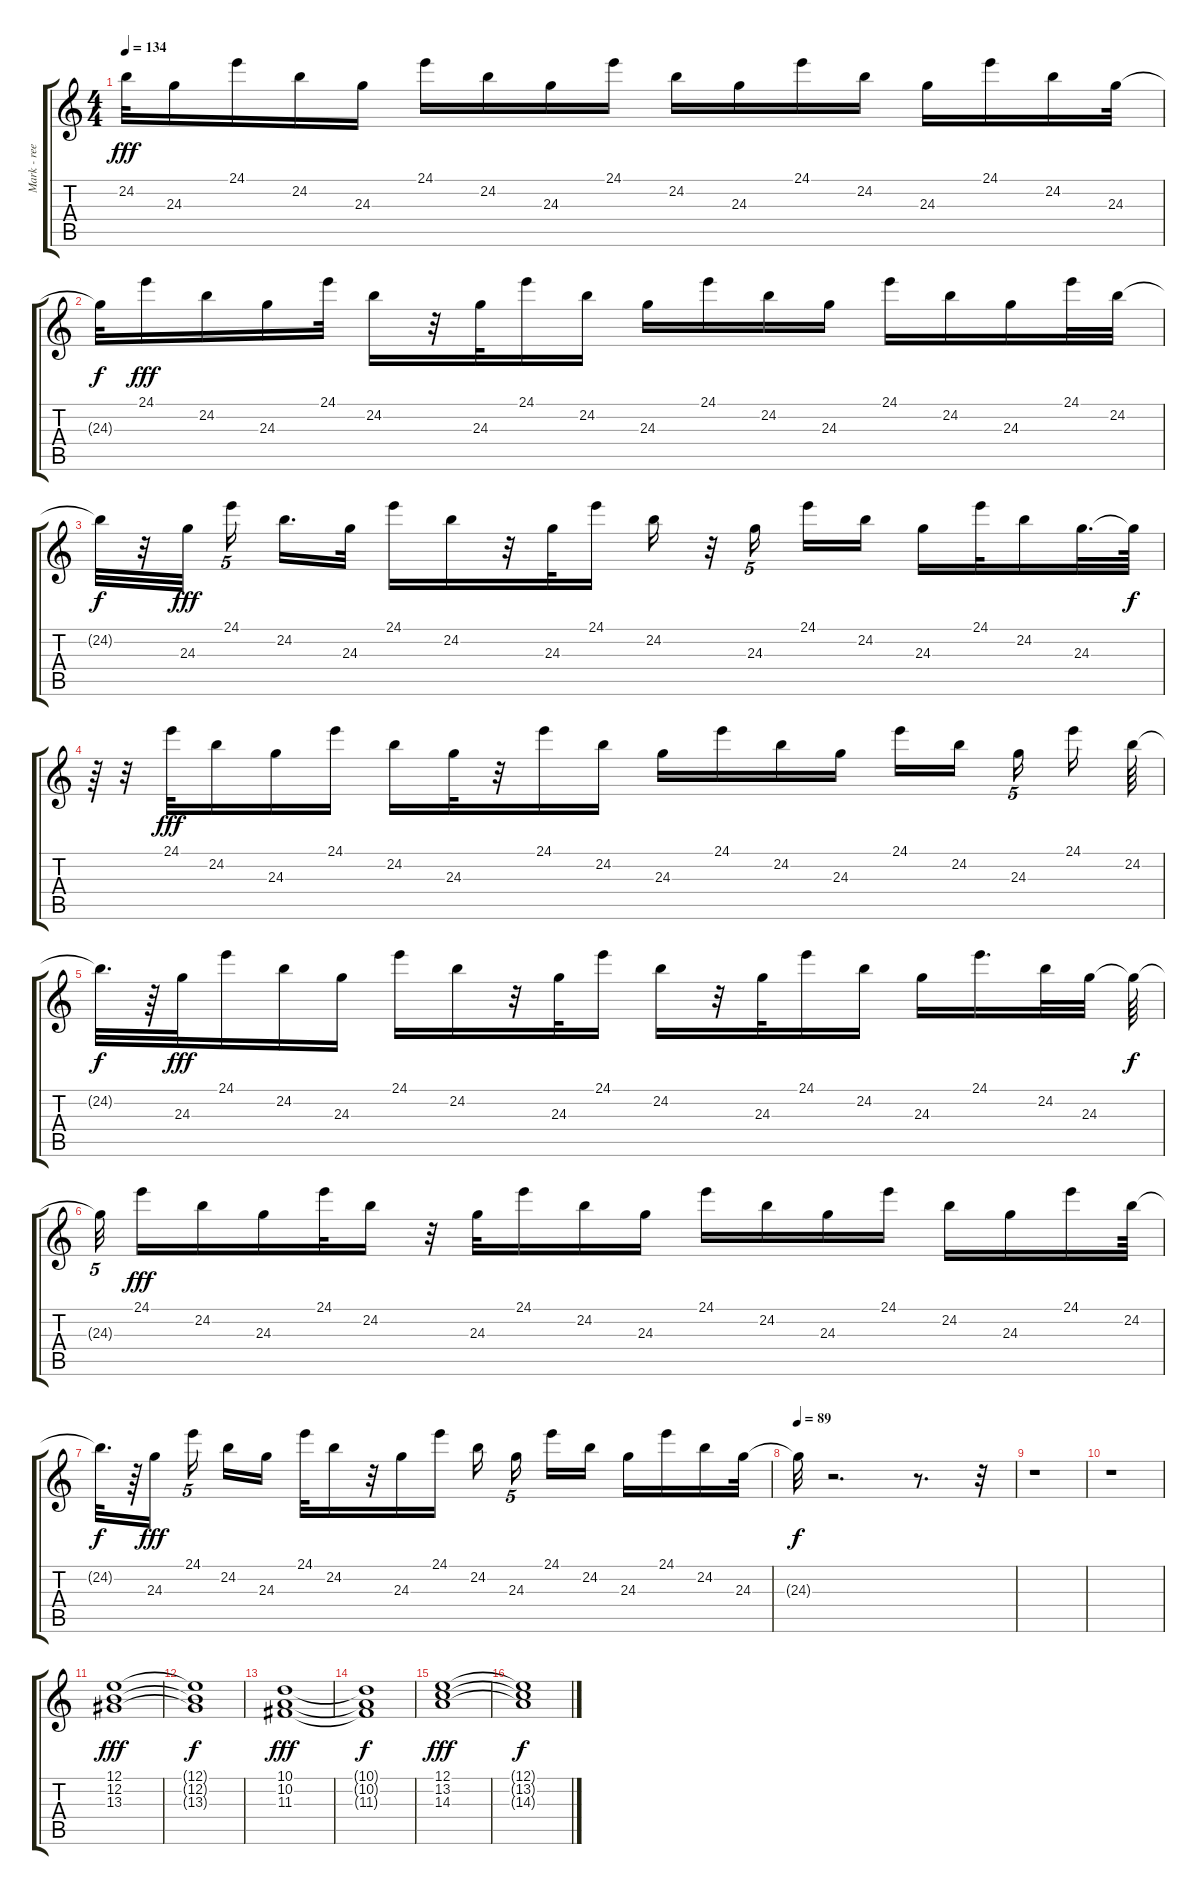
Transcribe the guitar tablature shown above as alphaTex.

\track ("Mark - reed organ" "Mark - ree") {instrument musicbox}
\staff {score tabs}
\tuning (E4 B3 G3 D3 A2 E2) {hide}
\ts (4 4)
\tempo 134
\clef g2
\ks c
24.2.32{dy fff} 24.3.16 24.1.16 24.2.16 24.3.16 24.1.16 24.2.16 24.3.16 24.1.16 24.2.16 24.3.16 24.1.16 24.2.16 24.3.16 24.1.16 24.2.16 24.3.32 |
24.3{t}.32{dy f} 24.1.16{dy fff} 24.2.16 24.3.16 24.1.32 24.2.16 r.32 24.3.32 24.1.16 24.2.16 24.3.16 24.1.16 24.2.16 24.3.16 24.1.16 24.2.16 24.3.16 24.1.32 24.2.32 |
24.2{t}.32{dy f} r.32 24.3.32{dy fff beam splitsecondary} 24.1.16{tu (5 4) beam splitsecondary} 24.2.16{d} 24.3.32 24.1.16 24.2.16 r.32 24.3.32 24.1.16 24.2.16 r.32 24.3.16{tu (5 4) beam splitsecondary} 24.1.16 24.2.16 24.3.16 24.1.32 24.2.16 24.3.32{d} 24.3{t}.64{dy f} |
r.64 r.32 24.1.32{dy fff} 24.2.16 24.3.16 24.1.16 24.2.16 24.3.32 r.32 24.1.16 24.2.16 24.3.16 24.1.16 24.2.16 24.3.16 24.1.16 24.2.16{beam splitsecondary} 24.3.16{tu (5 4)} 24.1.16 24.2.64 |
24.2{t}.32{d dy f} r.64 24.3.32{dy fff} 24.1.16 24.2.16 24.3.16 24.1.16 24.2.16 r.32 24.3.32 24.1.16 24.2.16 r.32 24.3.32 24.1.16 24.2.16 24.3.16 24.1.16{d} 24.2.32 24.3.32 24.3{t}.64{dy f} |
24.3{t}.32{tu (5 4) beam splitsecondary} 24.1.16{dy fff} 24.2.16 24.3.16 24.1.32 24.2.16 r.32 24.3.32 24.1.16 24.2.16 24.3.16 24.1.16 24.2.16 24.3.16 24.1.16 24.2.16 24.3.16 24.1.16 24.2.64 |
24.2{t}.32{d dy f} r.64 24.3.16{dy fff beam splitsecondary} 24.1.16{tu (5 4) beam splitsecondary} 24.2.16 24.3.16 24.1.32 24.2.16 r.32 24.3.16 24.1.16 24.2.16{beam splitsecondary} 24.3.16{tu (5 4) beam splitsecondary} 24.1.16 24.2.16 24.3.16 24.1.16 24.2.16 24.3.32 |
\tempo 89
24.3{t}.32{dy f} r.2{d} r.8{d} r.32 |
r.1 |
r.1 |
(12.1 12.2 13.3).1{dy fff} |
(12.1{t} 12.2{t} 13.3{t}).1{dy f} |
(10.1 10.2 11.3).1{dy fff} |
(10.1{t} 10.2{t} 11.3{t}).1{dy f} |
(12.1 13.2 14.3).1{dy fff} |
(12.1{t} 13.2{t} 14.3{t}).1{dy f}
